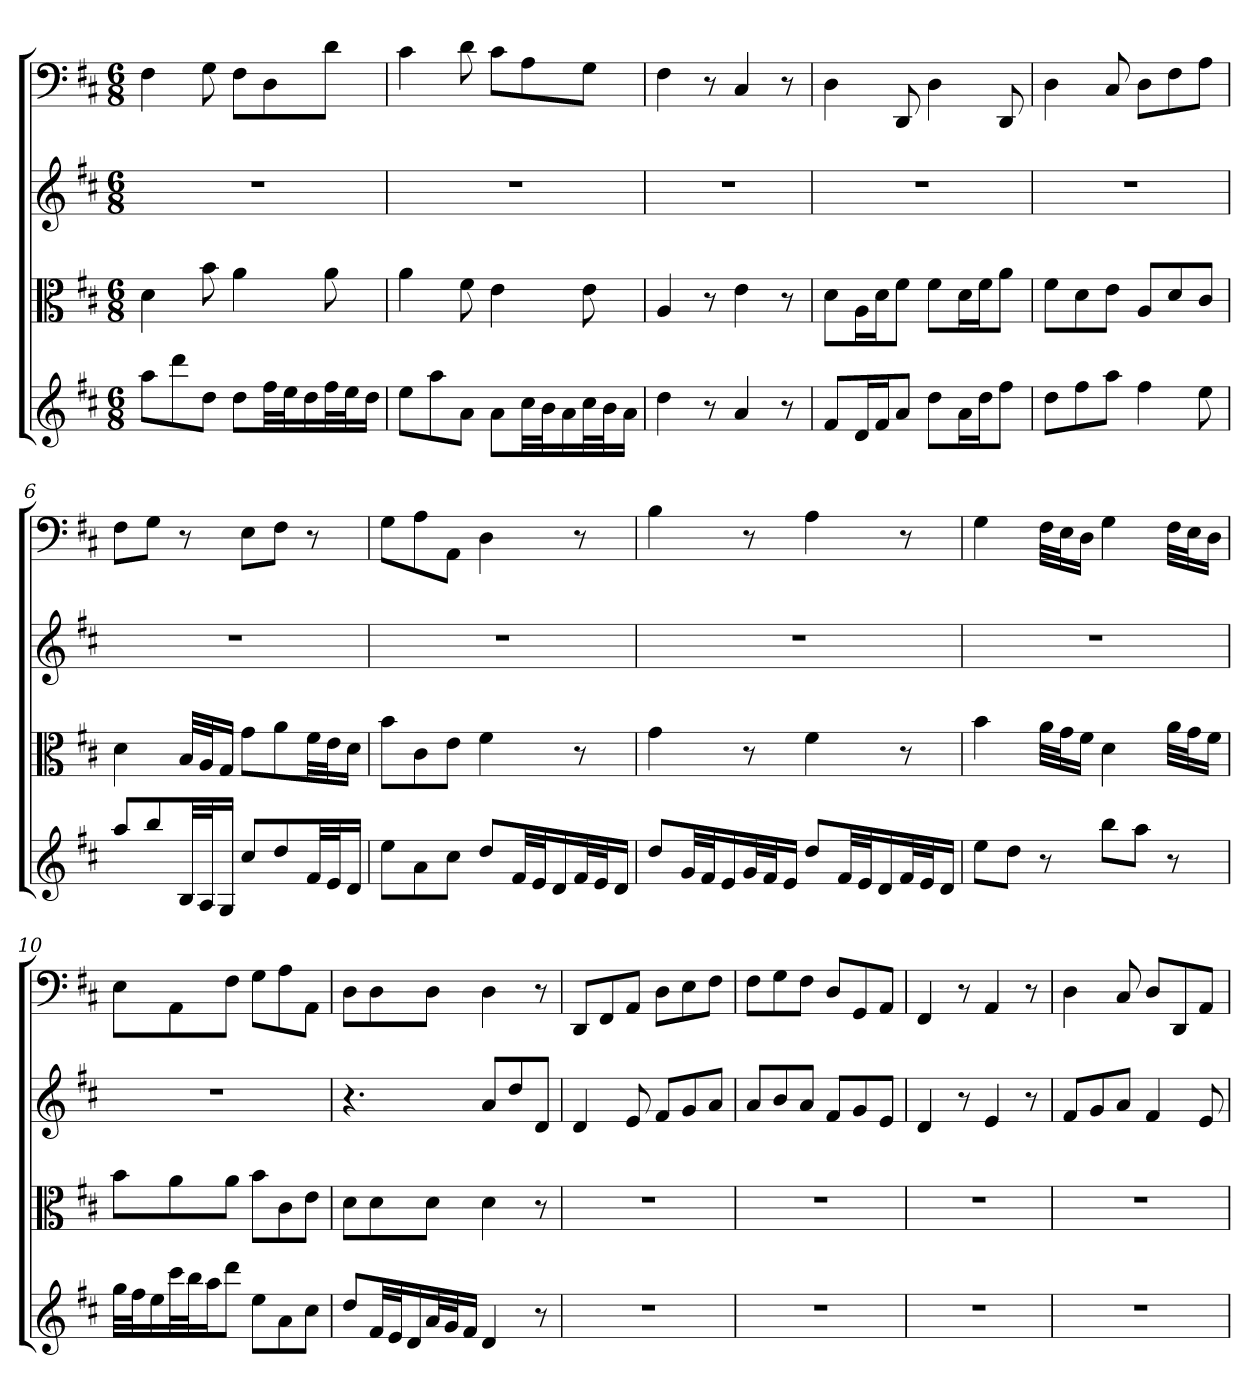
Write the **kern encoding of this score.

**kern	**kern	**kern	**kern
*part4	*part3	*part2	*part1
*staff4	*staff3	*staff2	*staff1
*	*clefC3	*	*clefF4
*k[f#c#]	*k[f#c#]	*k[f#c#]	*k[f#c#]
*D:	*D:	*D:	*D:
*M6/8	*M6/8	*M6/8	*M6/8
=1	=1	=1	=1
8aaL	4d	2.r	4F#
8ddd	.	.	.
8ddJ	8b	.	8G
8ddL	4a	.	8F#\L
32ff#LL	.	.	8D\
32eeJ	.	.	.
16dd	.	.	.
32ff#L	8a	.	8d\J
32eeJ	.	.	.
16ddJJ	.	.	.
=2	=2	=2	=2
8eeL	4a	2.r	4c#
8aa	.	.	.
8aJ	8f#	.	8d
8aL	4e	.	8c#\L
32cc#LL	.	.	8A\
32bJ	.	.	.
16a	.	.	.
32cc#L	8e	.	8G\J
32bJ	.	.	.
16aJJ	.	.	.
=3	=3	=3	=3
4dd	4A	2.r	4F#
8r	8r	.	8r
4a	4e	.	4C#
8r	8r	.	8r
=4	=4	=4	=4
8f#L	8d\L	2.r	4D
16dL	16A\L	.	.
16f#J	16d\J	.	.
8aJ	8f#\J	.	8DD
8ddL	8f#\L	.	4D
16aL	16d\L	.	.
16ddJ	16f#\J	.	.
8ff#J	8a\J	.	8DD
=5	=5	=5	=5
8ddL	8f#\L	2.r	4D
8ff#	8d\	.	.
8aaJ	8e\J	.	8C#
4ff#	8A/L	.	8D\L
.	8d/	.	8F#\
8ee	8c#/J	.	8A\J
=6	=6	=6	=6
8aaL	4d	2.r	8F#\L
8bb	.	.	8G\J
32BLL	32B/LLL	.	8r
32AJ	32A/J	.	.
16GJJ	16G/JJ	.	.
8cc#L	8g\L	.	8E\L
8dd	8a\	.	8F#\J
32f#LL	32f#\LL	.	8r
32eJ	32e\J	.	.
16dJJ	16d\JJ	.	.
=7	=7	=7	=7
8eeL	8b\L	2.r	8G\L
8a	8c#\	.	8A\
8cc#J	8e\J	.	8AA\J
8ddL	4f#	.	4D
32f#LL	.	.	.
32eJ	.	.	.
16d	.	.	.
32f#L	8r	.	8r
32eJ	.	.	.
16dJJ	.	.	.
=8	=8	=8	=8
8ddL	4g	2.r	4B
32gLL	.	.	.
32f#J	.	.	.
16e	.	.	.
32gL	8r	.	8r
32f#J	.	.	.
16eJJ	.	.	.
8ddL	4f#	.	4A
32f#LL	.	.	.
32eJ	.	.	.
16d	.	.	.
32f#L	8r	.	8r
32eJ	.	.	.
16dJJ	.	.	.
=9	=9	=9	=9
8eeL	4b	2.r	4G
8ddJ	.	.	.
8r	32a\LLL	.	32F#\LLL
.	32g\J	.	32E\J
.	16f#\JJ	.	16D\JJ
8bbL	4d	.	4G
8aaJ	.	.	.
8r	32a\LLL	.	32F#\LLL
.	32g\J	.	32E\J
.	16f#\JJ	.	16D\JJ
=10	=10	=10	=10
32ggLLL	8b\L	2.r	8E\L
32ff#J	.	.	.
16ee	.	.	.
32ccc#L	8a\	.	8AA\
32bbJ	.	.	.
16aaJ	.	.	.
8dddJ	8a\J	.	8F#\J
8eeL	8b\L	.	8G\L
8a	8c#\	.	8A\
8cc#J	8e\J	.	8AA\J
=11	=11	=11	=11
8ddL	8d\L	4.r	8D\L
32f#LL	8d\	.	8D\
32eJ	.	.	.
16d	.	.	.
32aL	8d\J	.	8D\J
32gJ	.	.	.
16f#JJ	.	.	.
4d	4d	8aL	4D
.	.	8dd	.
8r	8r	8dJ	8r
=12	=12	=12	=12
2.r	2.r	4d	8DD/L
.	.	.	8FF#/
.	.	8e	8AA/J
.	.	8f#L	8D\L
.	.	8g	8E\
.	.	8aJ	8F#\J
=13	=13	=13	=13
2.r	2.r	8aL	8F#\L
.	.	8b	8G\
.	.	8aJ	8F#\J
.	.	8f#L	8D/L
.	.	8g	8GG/
.	.	8eJ	8AA/J
=14	=14	=14	=14
2.r	2.r	4d	4FF#
.	.	8r	8r
.	.	4e	4AA
.	.	8r	8r
=15	=15	=15	=15
2.r	2.r	8f#L	4D
.	.	8g	.
.	.	8aJ	8C#
.	.	4f#	8D/L
.	.	.	8DD/
.	.	8e	8AA/J
=	=	=	=
*-	*-	*-	*-
